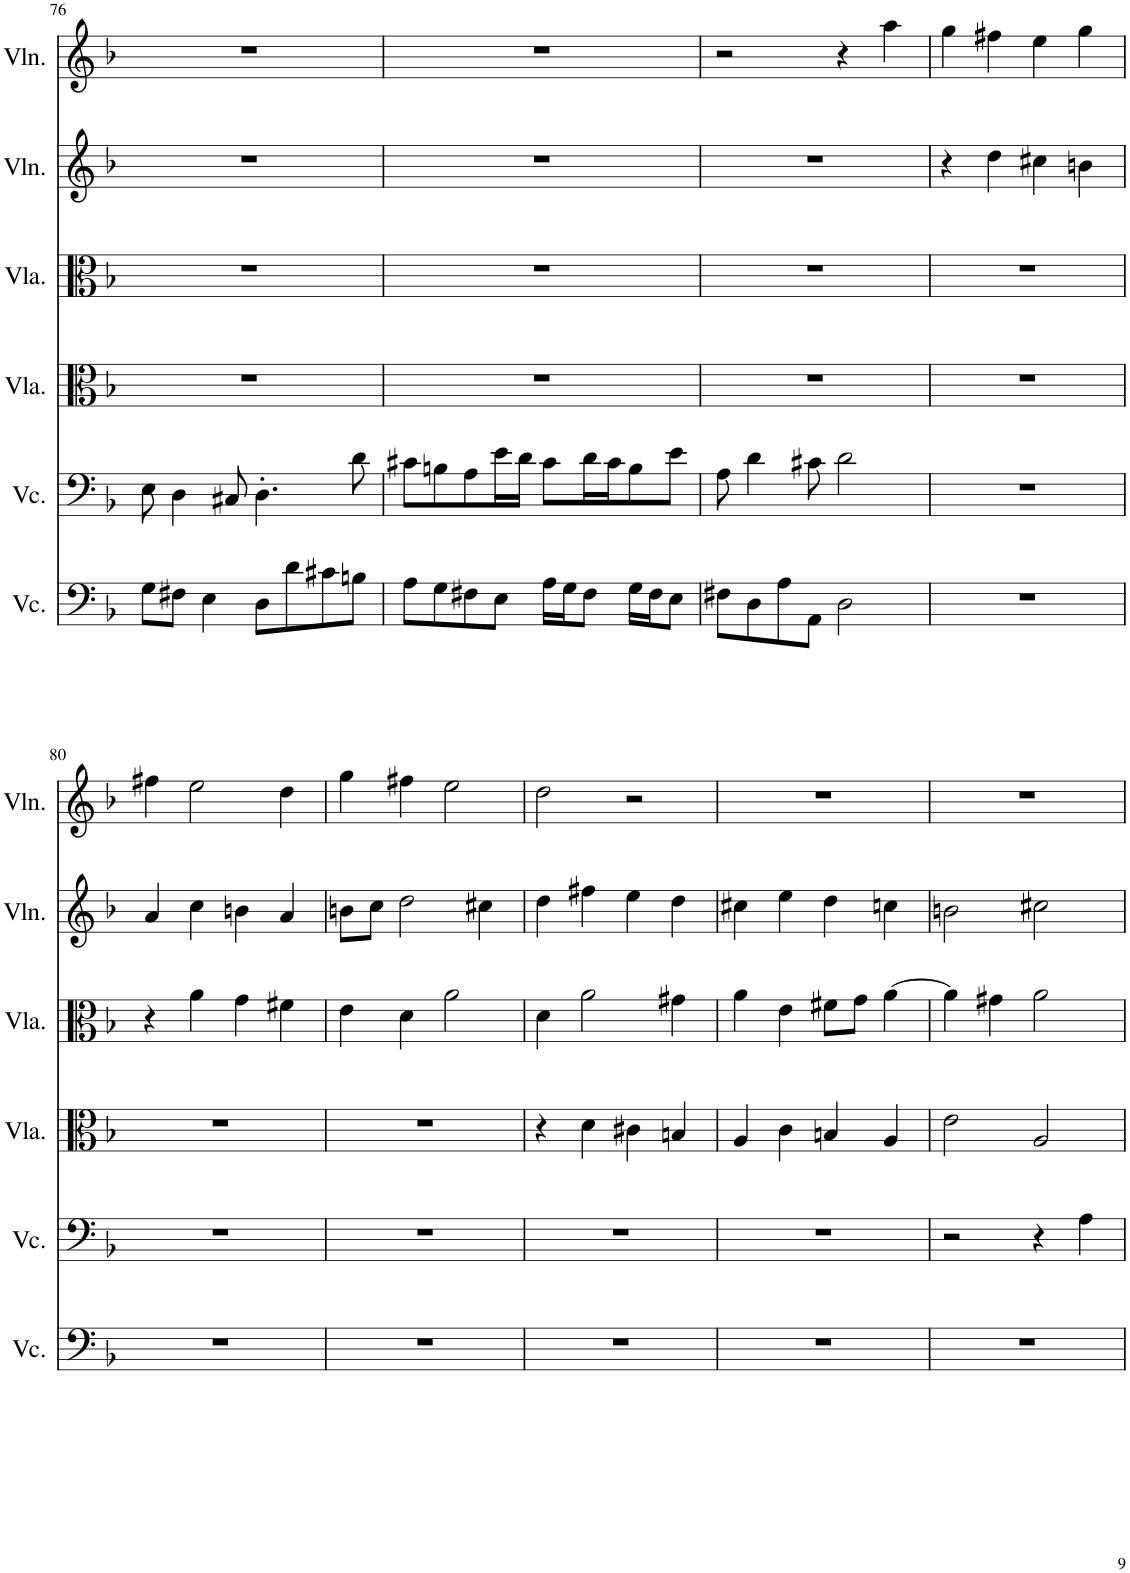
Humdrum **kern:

**kern	**kern	**kern	**kern	**kern	**kern
*part6	*part5	*part4	*part3	*part2	*part1
*staff6	*staff5	*staff4	*staff3	*staff2	*staff1
*I"Violoncello, Track 6	*I"Violoncello, Track 5	*I"Viola, Track 4	*I"Viola, Track 3	*I"Violino, Track 2	*I"Violino, Track 1
*I'Vc.	*I'Vc.	*I'Vla.	*I'Vla.	*I'Vln.	*I'Vln.
!!LO:PB:g=z
*clefF4	*clefF4	*clefC3	*clefC3	*clefG2	*clefG2
*k[b-]	*k[b-]	*k[b-]	*k[b-]	*k[b-]	*k[b-]
*M2/2	*M2/2	*M2/2	*M2/2	*M2/2	*M2/2
=76	=76	=76	=76	=76	=76
8G\L	8E\	1r	1r	1r	1r
8F#X\J	4D\	.	.	.	.
4E\	.	.	.	.	.
.	8C#X/	.	.	.	.
8D\L	4.D'\	.	.	.	.
8d\	.	.	.	.	.
8c#X\	.	.	.	.	.
8Bn\J	8d\	.	.	.	.
=77	=77	=77	=77	=77	=77
8A\L	8c#X\L	1r	1r	1r	1r
8G\	8Bn\	.	.	.	.
8F#X\	8A\	.	.	.	.
8E\J	16e\L	.	.	.	.
.	16d\JJ	.	.	.	.
16A\LL	8c#\L	.	.	.	.
16G\J	.	.	.	.	.
8F#\J	16d\L	.	.	.	.
.	16c#\J	.	.	.	.
16G\LL	8B\	.	.	.	.
16F#\J	.	.	.	.	.
8E\J	8e\J	.	.	.	.
=78	=78	=78	=78	=78	=78
8F#X\L	8A\	1r	1r	1r	2r
8D\	4d\	.	.	.	.
8A\	.	.	.	.	.
8AA\J	8c#X\	.	.	.	.
2D\	2d\	.	.	.	4r
.	.	.	.	.	4aa\
=79	=79	=79	=79	=79	=79
1r	1r	1r	1r	4r	4gg\
.	.	.	.	4dd\	4ff#X\
.	.	.	.	4cc#X\	4ee\
.	.	.	.	4bn\	4gg\
!!LO:LB:g=z
=80	=80	=80	=80	=80	=80
1r	1r	1r	4r	4a/	4ff#X\
.	.	.	4a\	4cc\	2ee\
.	.	.	4g\	4bn\	.
.	.	.	4f#X\	4a/	4dd\
=81	=81	=81	=81	=81	=81
1r	1r	1r	4e\	8bn\L	4gg\
.	.	.	.	8cc\J	.
.	.	.	4d\	2dd\	4ff#X\
.	.	.	2a\	.	2ee\
.	.	.	.	4cc#X\	.
=82	=82	=82	=82	=82	=82
1r	1r	4r	4d\	4dd\	2dd\
.	.	4d\	2a\	4ff#X\	.
.	.	4c#X\	.	4ee\	2r
.	.	4Bn/	4g#X\	4dd\	.
=83	=83	=83	=83	=83	=83
1r	1r	4A/	4a\	4cc#X\	1r
.	.	4c\	4e\	4ee\	.
.	.	4Bn/	8f#X\L	4dd\	.
.	.	.	8g\J	.	.
.	.	4A/	[4a\	4ccn\	.
=84	=84	=84	=84	=84	=84
1r	2r	2e\	4a\]	2bn\	1r
.	.	.	4g#X\	.	.
.	4r	2A/	2a\	2cc#X\	.
.	4A\	.	.	.	.
=	=	=	=	=	=
*-	*-	*-	*-	*-	*-
